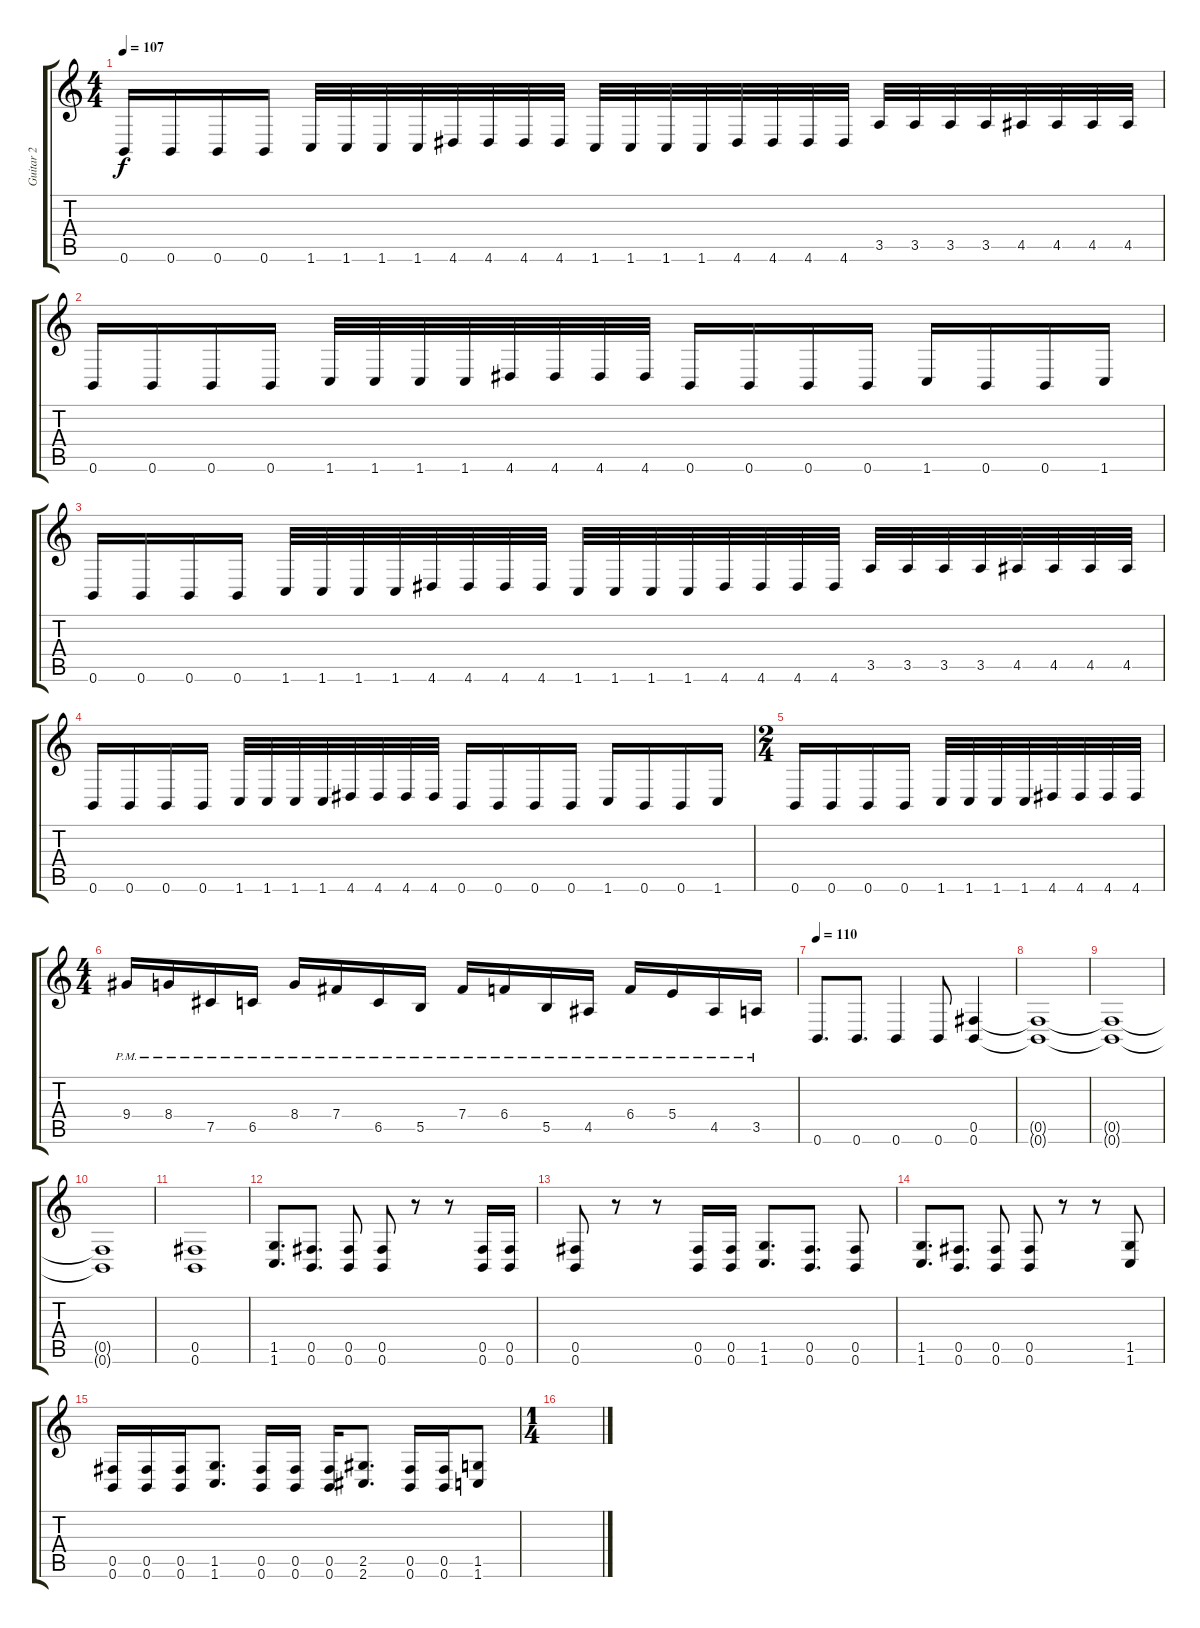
\track ("Guitar 2" "Guitar 2") {instrument overdrivenguitar}
\staff {score tabs}
\tuning (Db4 Ab3 E3 B2 Gb2 B1) {hide}
\ts (4 4)
\tempo 107
\clef g2
\ks c
0.6.16{dy f} 0.6.16 0.6.16 0.6.16 1.6.32 1.6.32 1.6.32 1.6.32 4.6.32 4.6.32 4.6.32 4.6.32 1.6.32 1.6.32 1.6.32 1.6.32 4.6.32 4.6.32 4.6.32 4.6.32 3.5.32 3.5.32 3.5.32 3.5.32 4.5.32 4.5.32 4.5.32 4.5.32 |
0.6.16 0.6.16 0.6.16 0.6.16 1.6.32 1.6.32 1.6.32 1.6.32 4.6.32 4.6.32 4.6.32 4.6.32 0.6.16 0.6.16 0.6.16 0.6.16 1.6.16 0.6.16 0.6.16 1.6.16 |
0.6.16 0.6.16 0.6.16 0.6.16 1.6.32 1.6.32 1.6.32 1.6.32 4.6.32 4.6.32 4.6.32 4.6.32 1.6.32 1.6.32 1.6.32 1.6.32 4.6.32 4.6.32 4.6.32 4.6.32 3.5.32 3.5.32 3.5.32 3.5.32 4.5.32 4.5.32 4.5.32 4.5.32 |
0.6.16 0.6.16 0.6.16 0.6.16 1.6.32 1.6.32 1.6.32 1.6.32 4.6.32 4.6.32 4.6.32 4.6.32 0.6.16 0.6.16 0.6.16 0.6.16 1.6.16 0.6.16 0.6.16 1.6.16 |
\ts (2 4)
0.6.16 0.6.16 0.6.16 0.6.16 1.6.32 1.6.32 1.6.32 1.6.32 4.6.32 4.6.32 4.6.32 4.6.32 |
\ts (4 4)
9.4{pm}.16 8.4{pm}.16 7.5{pm}.16 6.5{pm}.16 8.4{pm}.16 7.4{pm}.16 6.5{pm}.16 5.5{pm}.16 7.4{pm}.16 6.4{pm}.16 5.5{pm}.16 4.5{pm}.16 6.4{pm}.16 5.4{pm}.16 4.5{pm}.16 3.5{pm}.16 |
\tempo 110
0.6.8{d} 0.6.8{d} 0.6.4 0.6.8 (0.5 0.6).4 |
(0.5{t} 0.6{t}).1 |
(0.5{t} 0.6{t}).1 |
(0.5{t} 0.6{t}).1 |
(0.5 0.6).1 |
(1.5 1.6).8{d} (0.5 0.6).8{d} (0.5 0.6).8 (0.5 0.6).8 r.8 r.8 (0.5 0.6).16 (0.5 0.6).16 |
(0.5 0.6).8 r.8 r.8 (0.5 0.6).16 (0.5 0.6).16 (1.5 1.6).8{d} (0.5 0.6).8{d} (0.5 0.6).8 |
(1.5 1.6).8{d} (0.5 0.6).8{d} (0.5 0.6).8 (0.5 0.6).8 r.8 r.8 (1.5 1.6).8 |
(0.5 0.6).16 (0.5 0.6).16 (0.5 0.6).16 (1.5 1.6).8{d} (0.5 0.6).16 (0.5 0.6).16 (0.5 0.6).16 (2.5 2.6).8{d} (0.5 0.6).16 (0.5 0.6).16 (1.5 1.6).8 |
\ts (1 4)
